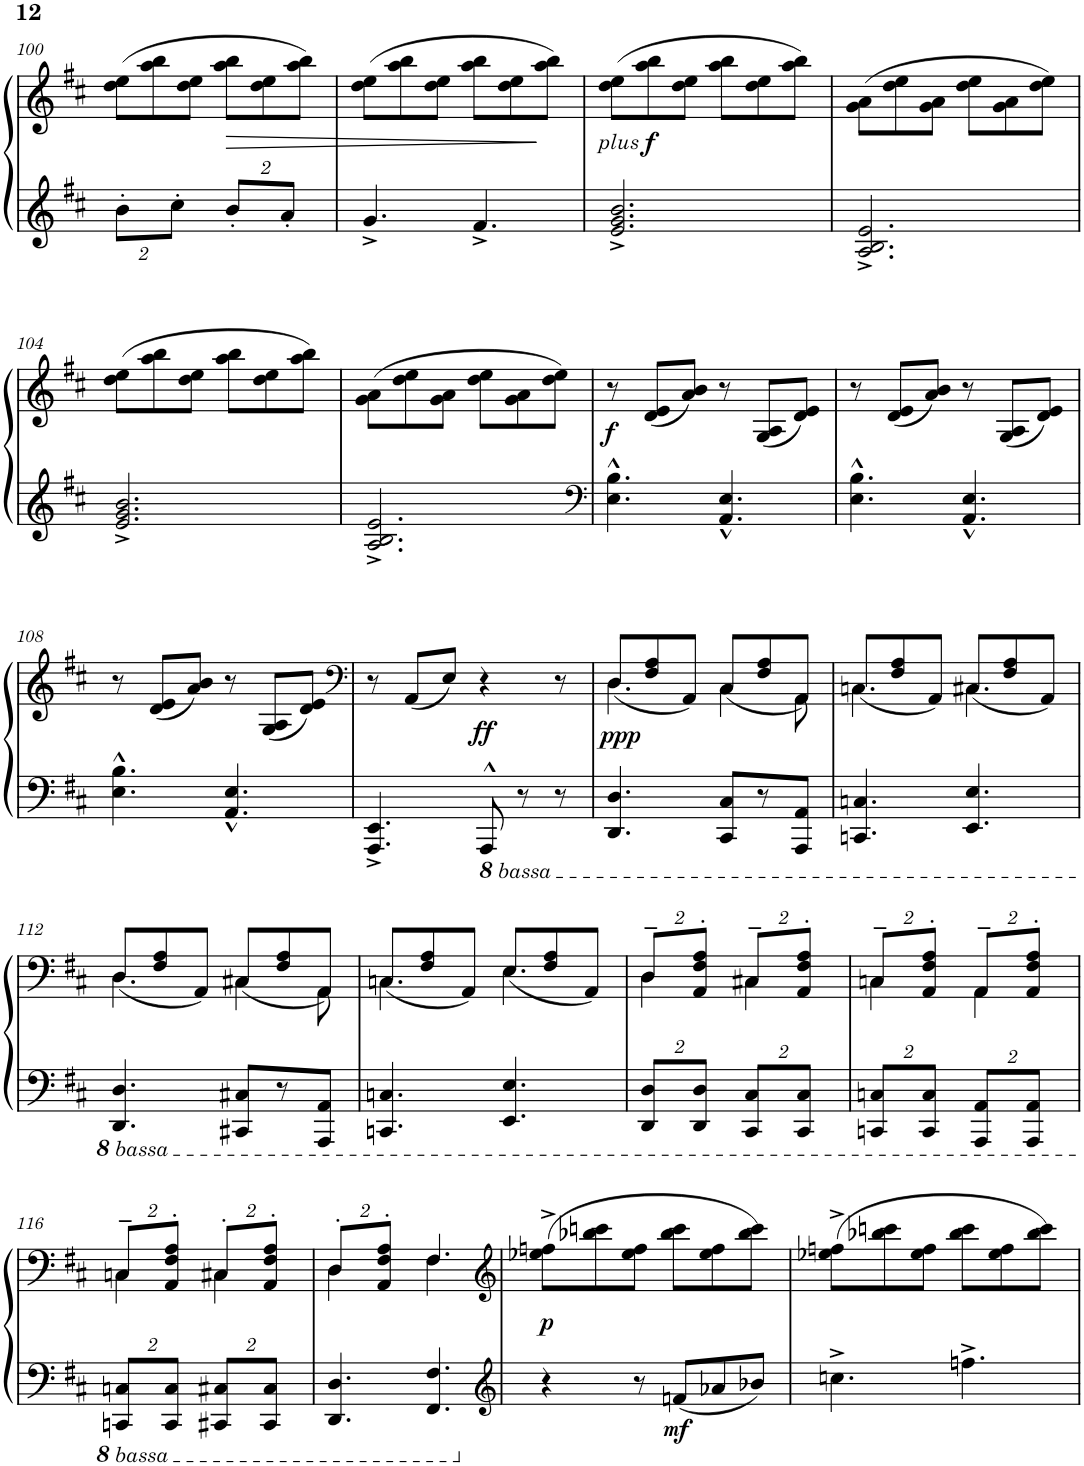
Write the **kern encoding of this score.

**kern	**kern	**dynam
*part1	*part1	*part1
*staff2	*staff1	*staff1/2
*I"Piano	*	*
*I'Pno.	*	*
!!LO:PB:g=z
*clefG2	*clefG2	*
*k[f#c#]	*k[f#c#]	*
*M6/8	*M6/8	*
*Xbrackettup	*	*
=100	=100	=100
16%3b'\L	(8dd\ 8ee\L	.
.	8aa\ 8bb\	.
16%3cc#'\J	.	.
.	8dd\ 8ee\J	.
16%3b'/L	8aa\ 8bb\L	.
.	8dd\ 8ee\	.
16%3a'/J	.	.
.	8aa\ 8bb\J)	.
=101	=101	=101
4.g^/	(8dd\ 8ee\L	.
.	8aa\ 8bb\	.
.	8dd\ 8ee\J	.
4.f#^/	8aa\ 8bb\L	.
.	8dd\ 8ee\	.
.	8aa\ 8bb\J)	.
=102	=102	=102
!	!	!LO:DY:b
!	!	!LO:DY:n=1:b
2.e/^ 2.g/^ 2.b/^	(8dd\ 8ee\L	other-dynamics f
.	8aa\ 8bb\	.
.	8dd\ 8ee\J	.
.	8aa\ 8bb\L	.
.	8dd\ 8ee\	.
.	8aa\ 8bb\J)	.
=103	=103	=103
2.A/^ 2.B/^ 2.e/^	(8g\ 8a\L	.
.	8dd\ 8ee\	.
.	8g\ 8a\J	.
.	8dd\ 8ee\L	.
.	8g\ 8a\	.
.	8dd\ 8ee\J)	.
!!LO:LB:g=z
=104	=104	=104
2.e/^ 2.g/^ 2.b/^	(8dd\ 8ee\L	.
.	8aa\ 8bb\	.
.	8dd\ 8ee\J	.
.	8aa\ 8bb\L	.
.	8dd\ 8ee\	.
.	8aa\ 8bb\J)	.
=105	=105	=105
2.A/^ 2.B/^ 2.e/^	(8g\ 8a\L	.
.	8dd\ 8ee\	.
.	8g\ 8a\J	.
.	8dd\ 8ee\L	.
.	8g\ 8a\	.
.	8dd\ 8ee\J)	.
=106	=106	=106
*clefF4	*	*
!	!	!LO:DY:b
4.E\^^ 4.B\^^	8r	f
.	(8d/ 8e/L	.
.	8a/ 8b/J)	.
4.AA/^^ 4.E/^^	8r	.
.	(8G/ 8A/L	.
.	8d/ 8e/J)	.
=107	=107	=107
4.E\^^ 4.B\^^	8r	.
.	(8d/ 8e/L	.
.	8a/ 8b/J)	.
4.AA/^^ 4.E/^^	8r	.
.	(8G/ 8A/L	.
.	8d/ 8e/J)	.
!!LO:LB:g=z
=108	=108	=108
4.E\^^ 4.B\^^	8r	.
.	(8d/ 8e/L	.
.	8a/ 8b/J)	.
4.AA/^^ 4.E/^^	8r	.
.	(8G/ 8A/L	.
.	8d/ 8e/J)	.
=109	=109	=109
*	*clefF4	*
4.AAA/^ 4.EE/^	8r	.
.	(8AA/L	.
.	8E/J)	.
*8ba	*	*
!	!	!LO:DY:a=2
8AAAA^^/	4r	ff
8r	.	.
8r	8r	.
=110	=110	=110
*	*^	*
!	!	!	!LO:DY:b
4.DDD/ 4.DD/	(<8D/L	4.D\	ppp
.	8F#/ 8A/	.	.
.	8AA/J)	.	.
8CCC#/ 8CC#/L	(<8C#/L	4C#\	.
8r	8F#/ 8A/	.	.
8AAAA/ 8AAA/J	8AA/J)	8AA\	.
=111	=111	=111	=111
4.CCCn/ 4.CCn/	(<8C#/L	4.Cn\	.
.	8F#/ 8A/	.	.
.	8AA/J)	.	.
4.EEE/ 4.EE/	(<8C#X/L	4.C#\	.
.	8F#/ 8A/	.	.
.	8AA/J)	.	.
!!LO:LB:g=z	!!
=112	=112	=112	=112
4.DDD/ 4.DD/	(<8D/L	4.D\	.
.	8F#/ 8A/	.	.
.	8AA/J)	.	.
8CCC#X/ 8CC#X/L	(<8C#X/L	4C#X\	.
8r	8F#/ 8A/	.	.
8AAAA/ 8AAA/J	8AA/J)	8AA\	.
=113	=113	=113	=113
4.CCCn/ 4.CCn/	(<8Cn/L	4.Cn\	.
.	8F#/ 8A/	.	.
.	8AA/J)	.	.
4.EEE/ 4.EE/	(<8E/L	4.E\	.
.	8F#/ 8A/	.	.
.	8AA/J)	.	.
=114	=114	=114	=114
*	*Xbrackettup	*	*
16%3DDD/ 16%3DD/L	16%3D~/L	4D\	.
16%3DDD/ 16%3DD/J	16%3AA/' 16%3F#/' 16%3A/'J	.	.
.	.	8ryy	.
16%3CCC#/ 16%3CC#/L	16%3C#X~/L	4C#X\	.
16%3CCC#/ 16%3CC#/J	16%3AA/' 16%3F#/' 16%3A/'J	.	.
.	.	8ryy	.
=115	=115	=115	=115
16%3CCCn/ 16%3CCn/L	16%3Cn~/L	4Cn\	.
16%3CCC/ 16%3CC/J	16%3AA/' 16%3F#/' 16%3A/'J	.	.
.	.	8ryy	.
16%3AAAA/ 16%3AAA/L	16%3AA~/L	4AA\	.
16%3AAAA/ 16%3AAA/J	16%3AA/' 16%3F#/' 16%3A/'J	.	.
.	.	8ryy	.
!!LO:LB:g=z	!!
=116	=116	=116	=116
16%3CCCn/ 16%3CCn/L	16%3Cn~/L	4Cn\	.
16%3CCC/ 16%3CC/J	16%3AA/' 16%3F#/' 16%3A/'J	.	.
.	.	8ryy	.
16%3CCC#X/ 16%3CC#X/L	16%3C#X'/L	4C#X\	.
16%3CCC#/ 16%3CC#/J	16%3AA/' 16%3F#/' 16%3A/'J	.	.
.	.	8ryy	.
=117	=117	=117	=117
4.DDD/ 4.DD/	16%3D'/L	4D\	.
.	16%3AA/' 16%3F#/' 16%3A/'J	.	.
.	.	8ryy	.
4.FFF#/ 4.FF#/	4.F#/	4.F#\	.
*	*v	*v	*
=118	=118	=118
*clefG2	*clefG2	*
*X8ba	*	*
*	*^	*
!	!	!	!LO:DY:b
*	*v	*v	*
4r	(8ee-X\^ 8ffn\^L	p
.	8bb-X\ 8cccn\	.
8r	8ee-\ 8ff\J	.
!	!	!LO:DY:b=2
8fn/L	8bb-\ 8ccc\L	mf
8a-X/	8ee-\ 8ff\	.
8b-X/J	8bb-\ 8ccc\J)	.
=119	=119	=119
4.ccn^\	(8ee-X\^ 8ffn\^L	.
.	8bb-X\ 8cccn\	.
.	8ee-\ 8ff\J	.
4.ffn^\	8bb-\ 8ccc\L	.
.	8ee-\ 8ff\	.
.	8bb-\ 8ccc\J)	.
=	=	=
*-	*-	*-
